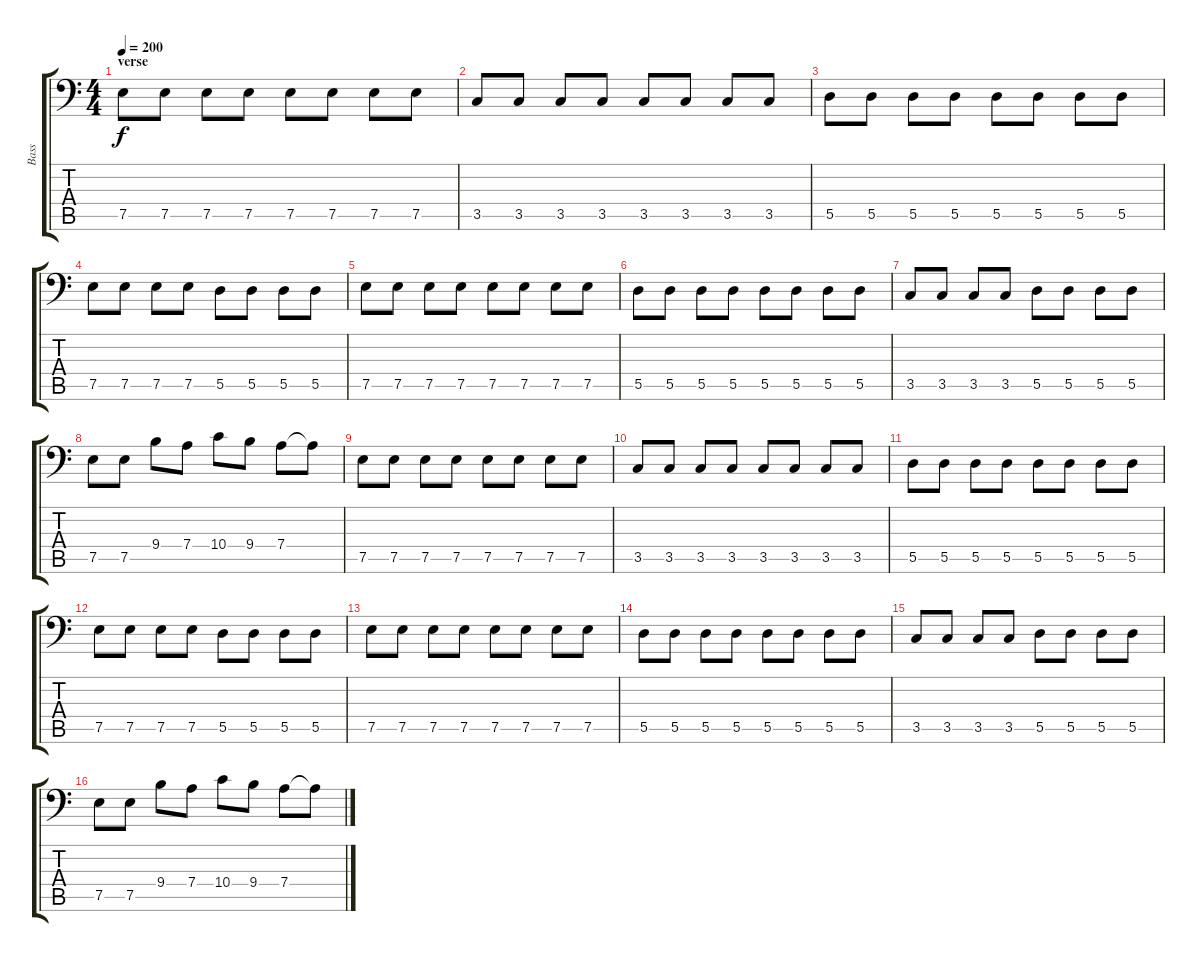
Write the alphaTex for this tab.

\track ("Bass" "Bass") {instrument electricbassfinger}
\staff {score tabs}
\tuning (E3 B2 G2 D2 A1 E1) {hide}
\ts (4 4)
\section ("" "verse")
\tempo 200
\clef f4
\ks c
7.5.8{dy f} 7.5.8 7.5.8 7.5.8 7.5.8 7.5.8 7.5.8 7.5.8 |
3.5.8 3.5.8 3.5.8 3.5.8 3.5.8 3.5.8 3.5.8 3.5.8 |
5.5.8 5.5.8 5.5.8 5.5.8 5.5.8 5.5.8 5.5.8 5.5.8 |
7.5.8 7.5.8 7.5.8 7.5.8 5.5.8 5.5.8 5.5.8 5.5.8 |
7.5.8 7.5.8 7.5.8 7.5.8 7.5.8 7.5.8 7.5.8 7.5.8 |
5.5.8 5.5.8 5.5.8 5.5.8 5.5.8 5.5.8 5.5.8 5.5.8 |
3.5.8 3.5.8 3.5.8 3.5.8 5.5.8 5.5.8 5.5.8 5.5.8 |
7.5.8 7.5.8 9.4.8 7.4.8 10.4.8 9.4.8 7.4.8 7.4{t}.8 |
7.5.8 7.5.8 7.5.8 7.5.8 7.5.8 7.5.8 7.5.8 7.5.8 |
3.5.8 3.5.8 3.5.8 3.5.8 3.5.8 3.5.8 3.5.8 3.5.8 |
5.5.8 5.5.8 5.5.8 5.5.8 5.5.8 5.5.8 5.5.8 5.5.8 |
7.5.8 7.5.8 7.5.8 7.5.8 5.5.8 5.5.8 5.5.8 5.5.8 |
7.5.8 7.5.8 7.5.8 7.5.8 7.5.8 7.5.8 7.5.8 7.5.8 |
5.5.8 5.5.8 5.5.8 5.5.8 5.5.8 5.5.8 5.5.8 5.5.8 |
3.5.8 3.5.8 3.5.8 3.5.8 5.5.8 5.5.8 5.5.8 5.5.8 |
7.5.8 7.5.8 9.4.8 7.4.8 10.4.8 9.4.8 7.4.8 7.4{t}.8
